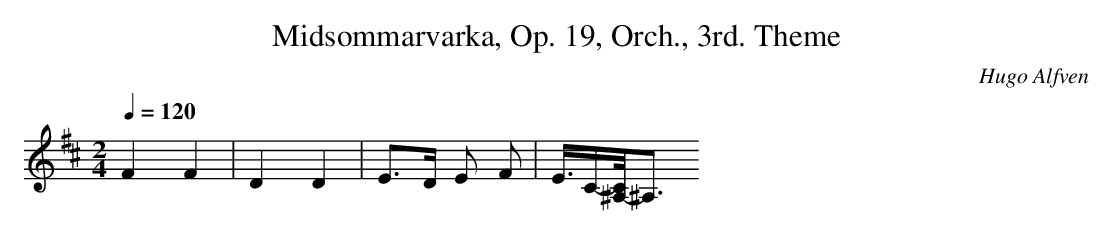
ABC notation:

X:1
T: Midsommarvarka, Op. 19, Orch., 3rd. Theme
C: Hugo Alfven
M: 2/4
L: 1/16
Q:1/4=120
K:D % 2 sharps
F4 F4| \
D4 D4| \
E2>D2 E2 F2| \
E3/2C-[C/2^A,/2-]^A,3
